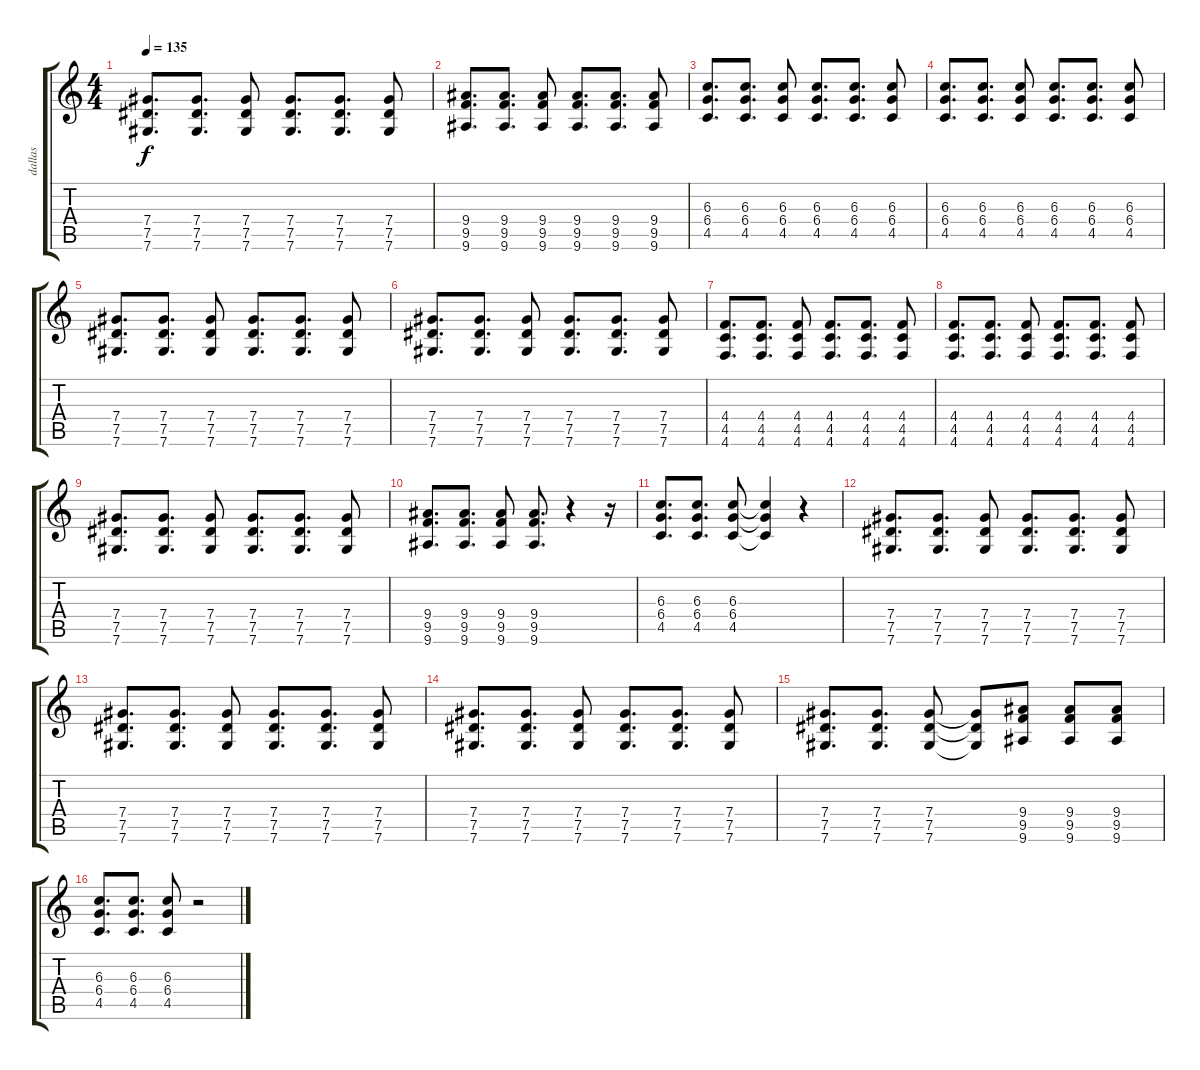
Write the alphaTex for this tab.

\track ("dallas" "dallas") {instrument distortionguitar}
\staff {score tabs}
\tuning (Eb4 Bb3 Gb3 Db3 Ab2 Db2) {hide}
\ts (4 4)
\tempo 135
\clef g2
\ks c
(7.4 7.5 7.6).8{d dy f} (7.4 7.5 7.6).8{d} (7.4 7.5 7.6).8 (7.4 7.5 7.6).8{d} (7.4 7.5 7.6).8{d} (7.4 7.5 7.6).8 |
(9.4 9.5 9.6).8{d} (9.4 9.5 9.6).8{d} (9.4 9.5 9.6).8 (9.4 9.5 9.6).8{d} (9.4 9.5 9.6).8{d} (9.4 9.5 9.6).8 |
(6.3 6.4 4.5).8{d} (6.3 6.4 4.5).8{d} (6.3 6.4 4.5).8 (6.3 6.4 4.5).8{d} (6.3 6.4 4.5).8{d} (6.3 6.4 4.5).8 |
(6.3 6.4 4.5).8{d} (6.3 6.4 4.5).8{d} (6.3 6.4 4.5).8 (6.3 6.4 4.5).8{d} (6.3 6.4 4.5).8{d} (6.3 6.4 4.5).8 |
(7.4 7.5 7.6).8{d} (7.4 7.5 7.6).8{d} (7.4 7.5 7.6).8 (7.4 7.5 7.6).8{d} (7.4 7.5 7.6).8{d} (7.4 7.5 7.6).8 |
(7.4 7.5 7.6).8{d} (7.4 7.5 7.6).8{d} (7.4 7.5 7.6).8 (7.4 7.5 7.6).8{d} (7.4 7.5 7.6).8{d} (7.4 7.5 7.6).8 |
(4.4 4.5 4.6).8{d} (4.4 4.5 4.6).8{d} (4.4 4.5 4.6).8 (4.4 4.5 4.6).8{d} (4.4 4.5 4.6).8{d} (4.4 4.5 4.6).8 |
(4.4 4.5 4.6).8{d} (4.4 4.5 4.6).8{d} (4.4 4.5 4.6).8 (4.4 4.5 4.6).8{d} (4.4 4.5 4.6).8{d} (4.4 4.5 4.6).8 |
(7.4 7.5 7.6).8{d} (7.4 7.5 7.6).8{d} (7.4 7.5 7.6).8 (7.4 7.5 7.6).8{d} (7.4 7.5 7.6).8{d} (7.4 7.5 7.6).8 |
(9.4 9.5 9.6).8{d} (9.4 9.5 9.6).8{d} (9.4 9.5 9.6).8 (9.4 9.5 9.6).8{d} r.4 r.16 |
(6.3 6.4 4.5).8{d} (6.3 6.4 4.5).8{d} (6.3 6.4 4.5).8 (6.3{t} 6.4{t} 4.5{t}).4 r.4 |
(7.4 7.5 7.6).8{d} (7.4 7.5 7.6).8{d} (7.4 7.5 7.6).8 (7.4 7.5 7.6).8{d} (7.4 7.5 7.6).8{d} (7.4 7.5 7.6).8 |
(7.4 7.5 7.6).8{d} (7.4 7.5 7.6).8{d} (7.4 7.5 7.6).8 (7.4 7.5 7.6).8{d} (7.4 7.5 7.6).8{d} (7.4 7.5 7.6).8 |
(7.4 7.5 7.6).8{d} (7.4 7.5 7.6).8{d} (7.4 7.5 7.6).8 (7.4 7.5 7.6).8{d} (7.4 7.5 7.6).8{d} (7.4 7.5 7.6).8 |
(7.4 7.5 7.6).8{d} (7.4 7.5 7.6).8{d} (7.4 7.5 7.6).8 (7.4{t} 7.5{t} 7.6{t}).8 (9.4 9.5 9.6).8 (9.4 9.5 9.6).8 (9.4 9.5 9.6).8 |
(6.3 6.4 4.5).8{d} (6.3 6.4 4.5).8{d} (6.3 6.4 4.5).8 r.2
